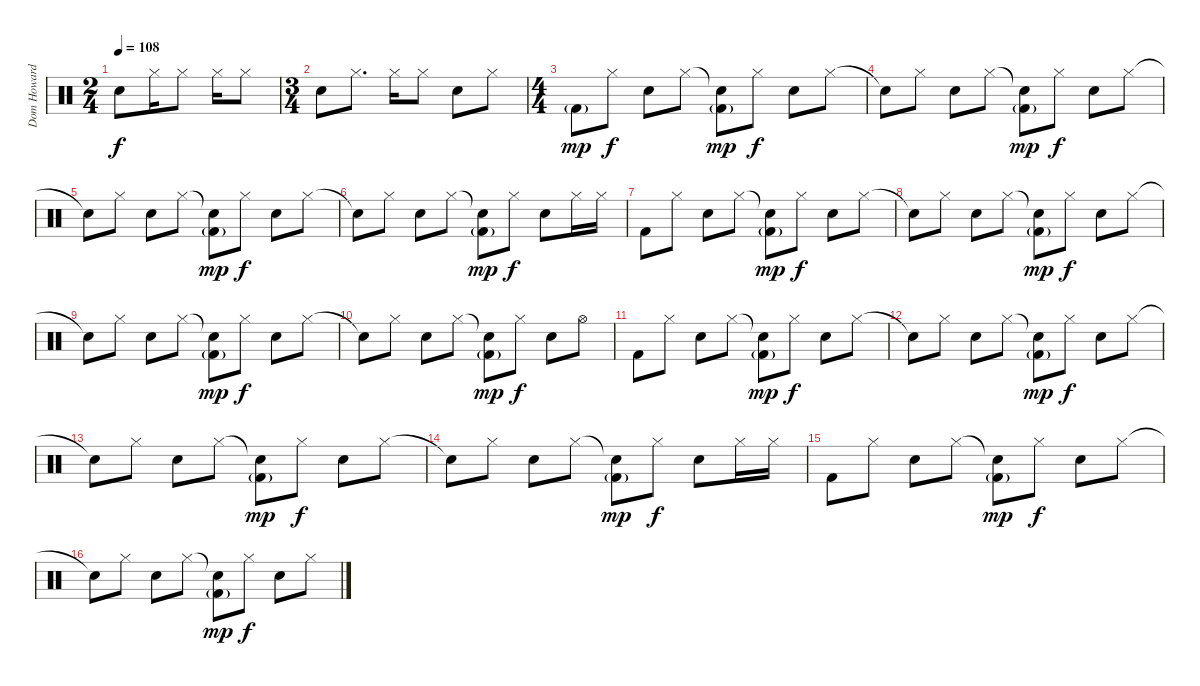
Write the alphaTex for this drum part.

\track ("Dom Howard" "Dom Howard") {instrument percussion}
\staff {score}
\articulation defaults
\ts (2 4)
\tempo 108
\clef neutral
\ks c "Electric Snare (hit)".8{dy f} "Hi-Hat (closed)".16 "Hi-Hat (closed)".8 "Hi-Hat (closed)".16 "Hi-Hat (closed)".8
|
\ts (3 4)
"Electric Snare (hit)".8 "Hi-Hat (closed)".8{d} "Hi-Hat (closed)".16 "Hi-Hat (closed)".8 "Electric Snare (hit)".8 "Hi-Hat (closed)".8 |
\ts (4 4)
"Kick (hit) 2"{g}.8{dy mp} "Hi-Hat (closed)".8{dy f} "Electric Snare (hit)".8 "Hi-Hat (closed)".8 ("Snare (hit)"{t} "Kick (hit) 2"{g}).8{dy mp} "Hi-Hat (closed)".8{dy f} "Electric Snare (hit)".8 "Hi-Hat (closed)".8 |
"Snare (hit)"{t}.8 "Hi-Hat (closed)".8 "Electric Snare (hit)".8 "Hi-Hat (closed)".8 ("Snare (hit)"{t} "Kick (hit) 2"{g}).8{dy mp} "Hi-Hat (closed)".8{dy f} "Electric Snare (hit)".8 "Hi-Hat (closed)".8 |
"Snare (hit)"{t}.8 "Hi-Hat (closed)".8 "Electric Snare (hit)".8 "Hi-Hat (closed)".8 ("Snare (hit)"{t} "Kick (hit) 2"{g}).8{dy mp} "Hi-Hat (closed)".8{dy f} "Electric Snare (hit)".8 "Hi-Hat (closed)".8 |
"Snare (hit)"{t}.8 "Hi-Hat (closed)".8 "Electric Snare (hit)".8 "Hi-Hat (closed)".8 ("Snare (hit)"{t} "Kick (hit) 2"{g}).8{dy mp} "Hi-Hat (closed)".8{dy f} "Electric Snare (hit)".8 "Hi-Hat (closed)".16 "Hi-Hat (closed)".16 |
"Kick (hit) 2".8 "Hi-Hat (closed)".8 "Electric Snare (hit)".8 "Hi-Hat (closed)".8 ("Snare (hit)"{t} "Kick (hit) 2"{g}).8{dy mp} "Hi-Hat (closed)".8{dy f} "Electric Snare (hit)".8 "Hi-Hat (closed)".8 |
"Snare (hit)"{t}.8 "Hi-Hat (closed)".8 "Electric Snare (hit)".8 "Hi-Hat (closed)".8 ("Snare (hit)"{t} "Kick (hit) 2"{g}).8{dy mp} "Hi-Hat (closed)".8{dy f} "Electric Snare (hit)".8 "Hi-Hat (closed)".8 |
"Snare (hit)"{t}.8 "Hi-Hat (closed)".8 "Electric Snare (hit)".8 "Hi-Hat (closed)".8 ("Snare (hit)"{t} "Kick (hit) 2"{g}).8{dy mp} "Hi-Hat (closed)".8{dy f} "Electric Snare (hit)".8 "Hi-Hat (closed)".8 |
"Snare (hit)"{t}.8 "Hi-Hat (closed)".8 "Electric Snare (hit)".8 "Hi-Hat (closed)".8 ("Snare (hit)"{t} "Kick (hit) 2"{g}).8{dy mp} "Hi-Hat (closed)".8{dy f} "Electric Snare (hit)".8 "Hi-Hat (open)".8 |
"Kick (hit) 2".8 "Hi-Hat (closed)".8 "Electric Snare (hit)".8 "Hi-Hat (closed)".8 ("Snare (hit)"{t} "Kick (hit) 2"{g}).8{dy mp} "Hi-Hat (closed)".8{dy f} "Electric Snare (hit)".8 "Hi-Hat (closed)".8 |
"Snare (hit)"{t}.8 "Hi-Hat (closed)".8 "Electric Snare (hit)".8 "Hi-Hat (closed)".8 ("Snare (hit)"{t} "Kick (hit) 2"{g}).8{dy mp} "Hi-Hat (closed)".8{dy f} "Electric Snare (hit)".8 "Hi-Hat (closed)".8 |
"Snare (hit)"{t}.8 "Hi-Hat (closed)".8 "Electric Snare (hit)".8 "Hi-Hat (closed)".8 ("Snare (hit)"{t} "Kick (hit) 2"{g}).8{dy mp} "Hi-Hat (closed)".8{dy f} "Electric Snare (hit)".8 "Hi-Hat (closed)".8 |
"Snare (hit)"{t}.8 "Hi-Hat (closed)".8 "Electric Snare (hit)".8 "Hi-Hat (closed)".8 ("Snare (hit)"{t} "Kick (hit) 2"{g}).8{dy mp} "Hi-Hat (closed)".8{dy f} "Electric Snare (hit)".8 "Hi-Hat (closed)".16 "Hi-Hat (closed)".16 |
"Kick (hit) 2".8 "Hi-Hat (closed)".8 "Electric Snare (hit)".8 "Hi-Hat (closed)".8 ("Snare (hit)"{t} "Kick (hit) 2"{g}).8{dy mp} "Hi-Hat (closed)".8{dy f} "Electric Snare (hit)".8 "Hi-Hat (closed)".8 |
"Snare (hit)"{t}.8 "Hi-Hat (closed)".8 "Electric Snare (hit)".8 "Hi-Hat (closed)".8 ("Snare (hit)"{t} "Kick (hit) 2"{g}).8{dy mp} "Hi-Hat (closed)".8{dy f} "Electric Snare (hit)".8 "Hi-Hat (closed)".8
